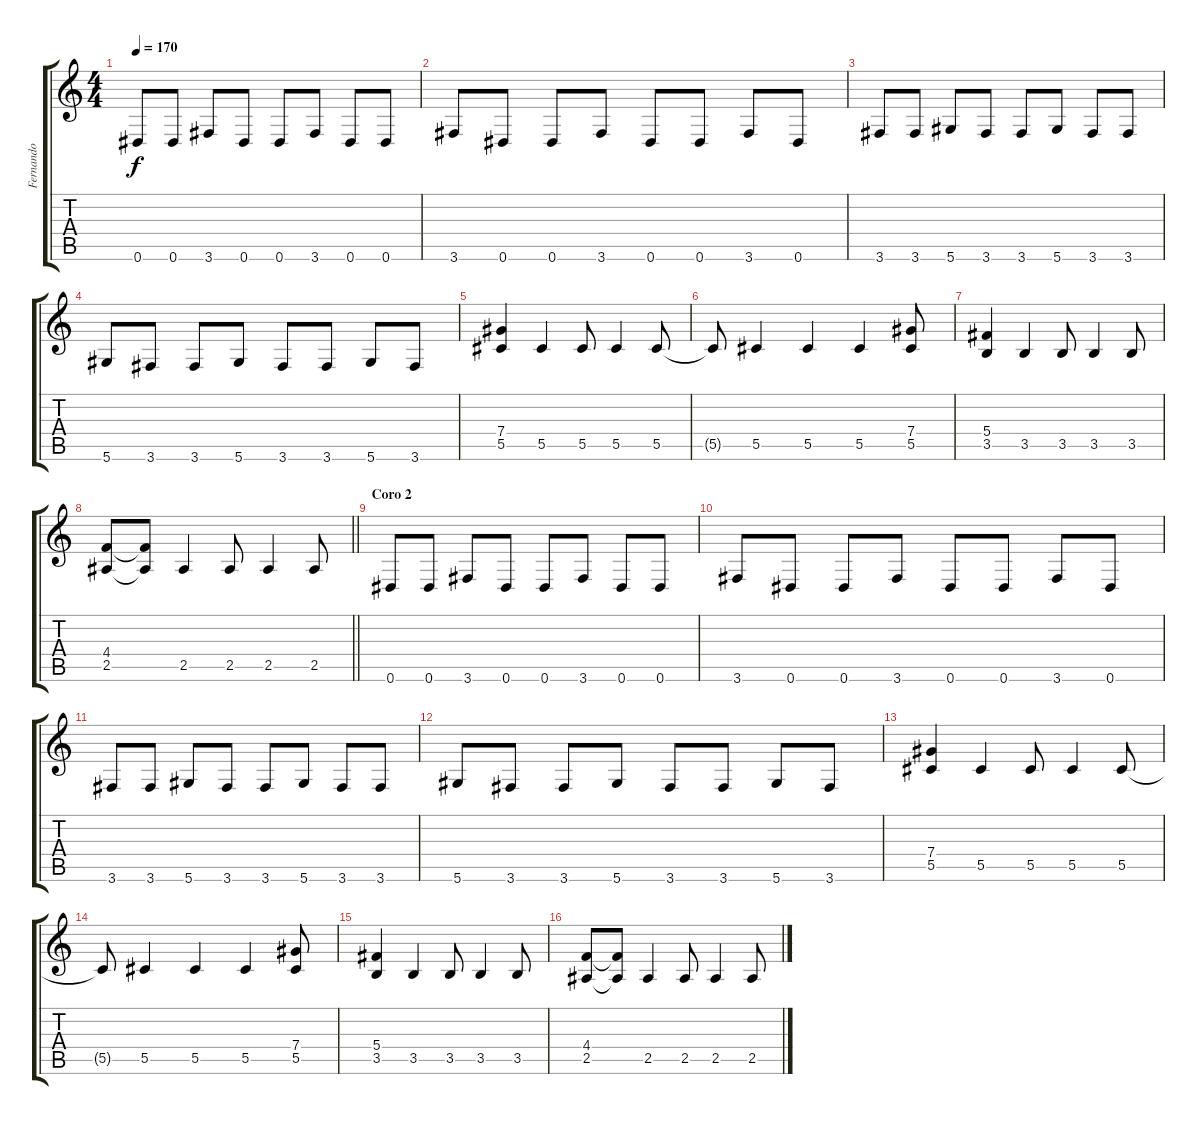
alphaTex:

\track ("Fernando" "Fernando") {instrument distortionguitar}
\staff {score tabs}
\tuning (Eb4 Bb3 Gb3 Db3 Ab2 Eb2) {hide}
\ts (4 4)
\tempo 170
\clef g2
\ks c
0.6.8{dy f volume 13} 0.6.8 3.6.8 0.6.8 0.6.8 3.6.8 0.6.8 0.6.8 |
3.6.8 0.6.8 0.6.8 3.6.8 0.6.8 0.6.8 3.6.8 0.6.8 |
3.6.8 3.6.8 5.6.8 3.6.8 3.6.8 5.6.8 3.6.8 3.6.8 |
5.6.8 3.6.8 3.6.8 5.6.8 3.6.8 3.6.8 5.6.8 3.6.8 |
(7.4 5.5).4 5.5.4 5.5.8 5.5.4 5.5.8 |
5.5{t}.8 5.5.4 5.5.4 5.5.4 (7.4 5.5).8 |
(5.4 3.5).4 3.5.4 3.5.8 3.5.4 3.5.8 |
\barLineRight lightlight
(4.4 2.5).8 (4.4{t} 2.5{t}).8 2.5.4 2.5.8 2.5.4 2.5.8 |
\section ("" "Coro 2")
0.6.8{volume 13} 0.6.8 3.6.8 0.6.8 0.6.8 3.6.8 0.6.8 0.6.8 |
3.6.8 0.6.8 0.6.8 3.6.8 0.6.8 0.6.8 3.6.8 0.6.8 |
3.6.8 3.6.8 5.6.8 3.6.8 3.6.8 5.6.8 3.6.8 3.6.8 |
5.6.8 3.6.8 3.6.8 5.6.8 3.6.8 3.6.8 5.6.8 3.6.8 |
(7.4 5.5).4 5.5.4 5.5.8 5.5.4 5.5.8 |
5.5{t}.8 5.5.4 5.5.4 5.5.4 (7.4 5.5).8 |
(5.4 3.5).4 3.5.4 3.5.8 3.5.4 3.5.8 |
(4.4 2.5).8 (4.4{t} 2.5{t}).8 2.5.4 2.5.8 2.5.4 2.5.8
